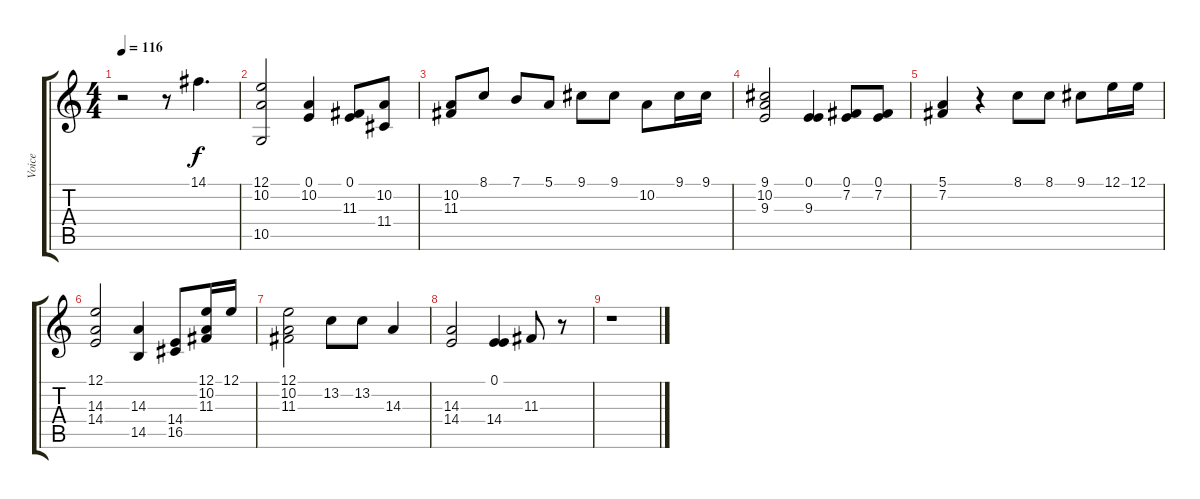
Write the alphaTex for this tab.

\track ("Voice" "Voice") {instrument lead1square}
\staff {score tabs}
\tuning (E4 B3 G3 D3 A2 E2) {hide}
\ts (4 4)
\tempo 116
\clef g2
\ks c
r.2{dy f} r.8 14.1.4{d} |
(12.1 10.2 10.5).2 (0.1 10.2).4 (0.1 11.3).8 (10.2 11.4).8 |
(10.2 11.3).8 8.1.8 7.1.8 5.1.8 9.1.8 9.1.8 10.2.8 9.1.16 9.1.16 |
(9.1 10.2 9.3).2 (0.1 9.3).4 (0.1 7.2).8 (0.1 7.2).8 |
(5.1 7.2).4 r.4 8.1.8 8.1.8 9.1.8 12.1.16 12.1.16 |
(12.1 14.3 14.4).2 (14.3 14.5).4 (14.4 16.5).8 (12.1 10.2 11.3).16 12.1.16 |
(12.1 10.2 11.3).2 13.2.8 13.2.8 14.3.4 |
(14.3 14.4).2 (0.1 14.4).4 11.3.8 r.8 |
r.1
